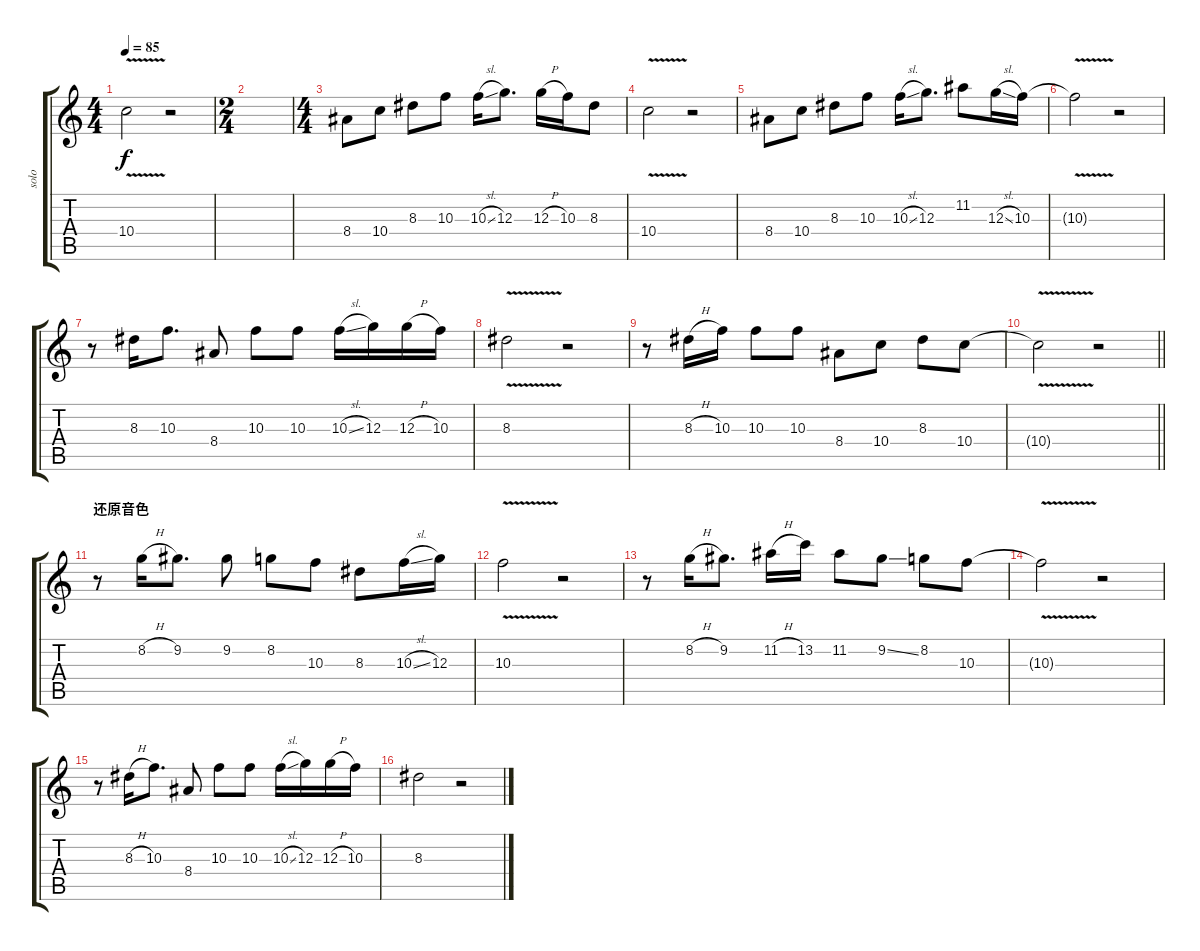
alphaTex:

\track ("solo" "solo") {instrument electricguitarjazz}
\staff {score tabs}
\tuning (E4 B3 G3 D3 A2 E2) {hide}
\ts (4 4)
\tempo 85
\clef g2
\ks c
10.4{v t}.2{dy f} r.2 |
\ts (2 4)
|
\ts (4 4)
8.4.8 10.4.8 8.3.8 10.3.8 10.3{sl}.16 12.3.8{d} 12.3{h}.16 10.3.16 8.3.8 |
10.4{v}.2 r.2 |
8.4.8 10.4.8 8.3.8 10.3.8 10.3{sl}.16 12.3.8{d} 11.2.8 12.3{sl}.16 10.3.16 |
10.3{v t}.2 r.2 |
r.8 8.3.16 10.3.8{d} 8.4.8 10.3.8 10.3.8 10.3{sl}.16 12.3.16 12.3{h}.16 10.3.16 |
8.3{v}.2 r.2 |
r.8 8.3{h}.16 10.3.16 10.3.8 10.3.8 8.4.8 10.4.8 8.3.8 10.4.8 |
\barLineRight lightlight
10.4{v t}.2 r.2 |
\section ("" "还原音色")
r.8{volume 16 instrument electricguitarjazz} 8.2{h}.16 9.2.8{d} 9.2.8 8.2.8 10.3.8 8.3.8 10.3{sl}.16 12.3.16 |
10.3{v}.2 r.2 |
r.8 8.2{h}.16 9.2.8{d} 11.2{h}.16 13.2.16 11.2.8 9.2{ss}.8 8.2.8 10.3.8 |
10.3{v t}.2 r.2 |
r.8 8.3{h}.16 10.3.8{d} 8.4.8 10.3.8 10.3.8 10.3{sl}.16 12.3.16 12.3{h}.16 10.3.16 |
8.3.2 r.2
